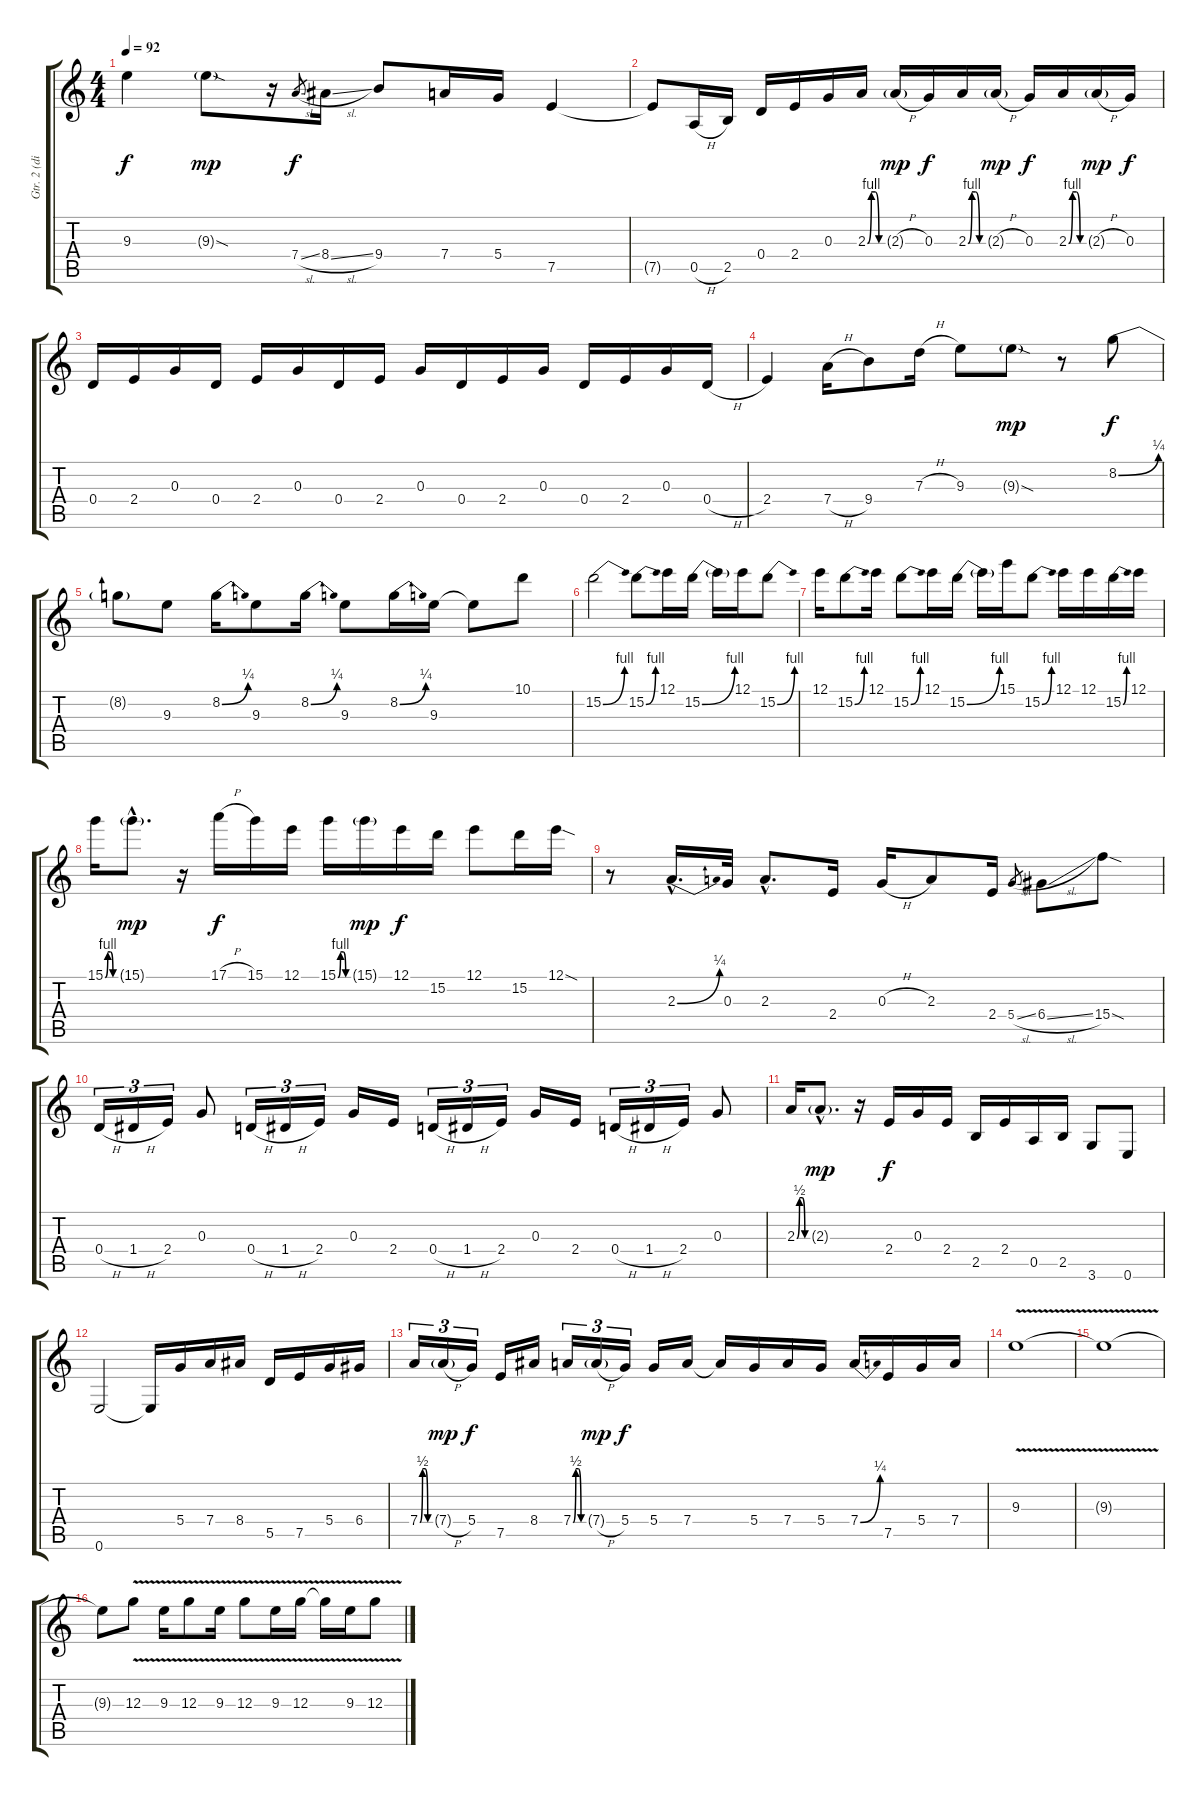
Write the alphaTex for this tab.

\track ("Gtr. 2 (dist.)" "Gtr. 2 (di") {instrument distortionguitar}
\staff {score tabs}
\tuning (E4 B3 G3 D3 A2 E2) {hide}
\ts (4 4)
\tempo 92
\clef g2
\ks c
9.3.4{dy f} 9.3{sod g}.8{dy mp} r.16 7.4{sl}.8{gr dy f} 8.4{sl}.16 9.4.8 7.4.16 5.4.16 7.5.4 |
7.5{t}.8 0.5{h}.16 2.5.16 0.4.16 2.4.16 0.3.16 2.3{be (custom 0 0 15 4 30 4 45 0 60 0)}.16 2.3{h g}.16{dy mp} 0.3.16{dy f} 2.3{be (custom 0 0 15 4 30 4 45 0 60 0)}.16 2.3{h g}.16{dy mp} 0.3.16{dy f} 2.3{be (custom 0 0 15 4 30 4 45 0 60 0)}.16 2.3{h g}.16{dy mp} 0.3.16{dy f} |
0.4.16 2.4.16 0.3.16 0.4.16 2.4.16 0.3.16 0.4.16 2.4.16 0.3.16 0.4.16 2.4.16 0.3.16 0.4.16 2.4.16 0.3.16 0.4{h}.16 |
2.4.4 7.4{h}.16 9.4.8 7.3{h}.16 9.3.8 9.3{sod g}.8{dy mp} r.8 8.2{be (bend 0 0 60 1)}.8{dy f} |
8.2{t}.8 9.3.8 8.2{be (bend 0 0 60 1)}.16 9.3.8 8.2{be (bend 0 0 60 1)}.16 9.3.8 8.2{be (bend 0 0 60 1)}.16 9.3.16 9.3{t}.8 10.1.8 |
15.2{be (bend 0 0 60 4)}.2 15.2{be (bend 0 0 60 4)}.8 12.1.16 15.2{be (bend 0 0 60 4)}.16 15.2{t}.16 12.1.16 15.2{be (bend 0 0 60 4)}.8 |
12.1.16 15.2{be (bend 0 0 60 4)}.8 12.1.16 15.2{be (bend 0 0 60 4)}.8 12.1.16 15.2{be (bend 0 0 60 4)}.16 15.2{t}.16 15.1.16 15.2{be (bend 0 0 60 4)}.8 12.1.16 12.1.16 15.2{be (bend 0 0 60 4)}.16 12.1.16 |
15.1{be (custom 0 0 15 4 30 4 45 0 60 0)}.16 15.1{g hac}.8{d dy mp} r.16 17.1{h}.16{dy f} 15.1.16 12.1.16 15.1{be (custom 0 0 15 4 30 4 45 0 60 0)}.16 15.1{g}.16{dy mp} 12.1.16{dy f} 15.2.16 12.1.8 15.2.16 12.1{sod}.16 |
r.8 2.3{be (bend 0 0 60 1) hac}.16{d} 0.3.32 2.3{hac}.8{d} 2.4.16 0.3{h}.16 2.3.8 2.4.16 5.4{sl}.8{gr} 6.4{sl}.8 15.4{sod}.8 |
0.4{h}.16{tu (3 2)} 1.4{h}.16{tu (3 2)} 2.4.16{tu (3 2)} 0.3.8 0.4{h}.16{tu (3 2)} 1.4{h}.16{tu (3 2)} 2.4.16{tu (3 2)} 0.3.16 2.4.16 0.4{h}.16{tu (3 2)} 1.4{h}.16{tu (3 2)} 2.4.16{tu (3 2)} 0.3.16 2.4.16 0.4{h}.16{tu (3 2)} 1.4{h}.16{tu (3 2)} 2.4.16{tu (3 2)} 0.3.8 |
2.3{be (custom 0 0 15 2 30 2 45 0 60 0)}.16 2.3{g hac}.8{d dy mp} r.16 2.4.16{dy f} 0.3.16 2.4.16 2.5.16 2.4.16 0.5.16 2.5.16 3.6.8 0.6.8 |
0.6.2 0.6{t}.16 5.4.16 7.4.16 8.4.16 5.5.16 7.5.16 5.4.16 6.4.16 |
7.4{be (custom 0 0 15 2 30 2 45 0 60 0)}.16{tu (3 2)} 7.4{h g}.16{tu (3 2) dy mp} 5.4.16{tu (3 2) dy f} 7.5.16 8.4.16 7.4{be (custom 0 0 15 2 30 2 45 0 60 0)}.16{tu (3 2)} 7.4{h g}.16{tu (3 2) dy mp} 5.4.16{tu (3 2) dy f} 5.4.16 7.4.16 7.4{t}.16 5.4.16 7.4.16 5.4.16 7.4{be (bend 0 0 60 1)}.16 7.5.16 5.4.16 7.4.16 |
9.3{v}.1 |
9.3{t}.1 |
9.3{t}.8 12.3{v}.8 9.3{v}.16 12.3{v}.8 9.3{v}.16 12.3{v}.8 9.3{v}.16 12.3{v}.16 12.3{t}.16 9.3{v}.16 12.3{v}.8
